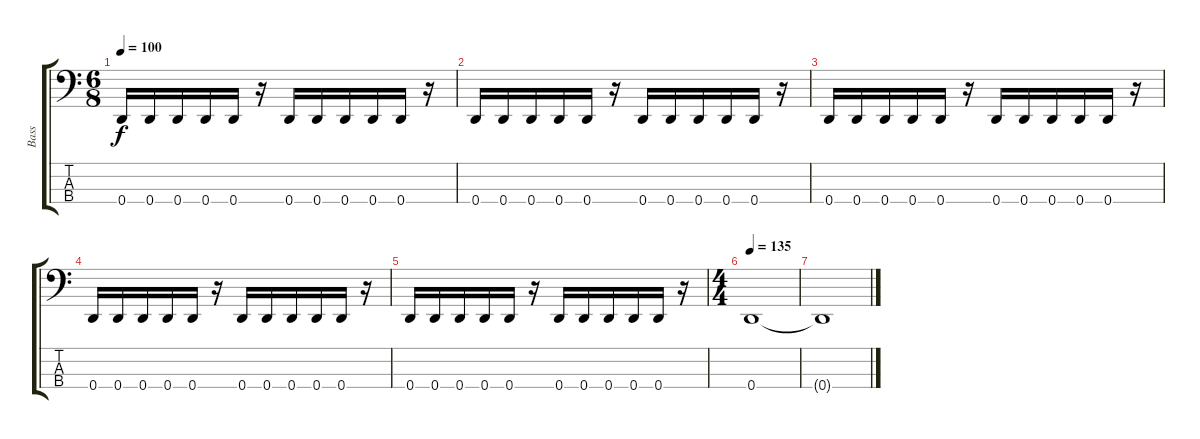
\track ("Bass" "Bass") {instrument electricbasspick}
\staff {score tabs}
\tuning (G2 D2 A1 D1) {hide}
\ts (6 8)
\tempo 100
\clef f4
\ks c
0.4.16{dy f} 0.4.16 0.4.16 0.4.16 0.4.16 r.16 0.4.16 0.4.16 0.4.16 0.4.16 0.4.16 r.16 |
0.4.16 0.4.16 0.4.16 0.4.16 0.4.16 r.16 0.4.16 0.4.16 0.4.16 0.4.16 0.4.16 r.16 |
0.4.16 0.4.16 0.4.16 0.4.16 0.4.16 r.16 0.4.16 0.4.16 0.4.16 0.4.16 0.4.16 r.16 |
0.4.16 0.4.16 0.4.16 0.4.16 0.4.16 r.16 0.4.16 0.4.16 0.4.16 0.4.16 0.4.16 r.16 |
0.4.16 0.4.16 0.4.16 0.4.16 0.4.16 r.16 0.4.16 0.4.16 0.4.16 0.4.16 0.4.16 r.16 |
\ts (4 4)
\tempo 135
0.4.1 |
0.4{t}.1
